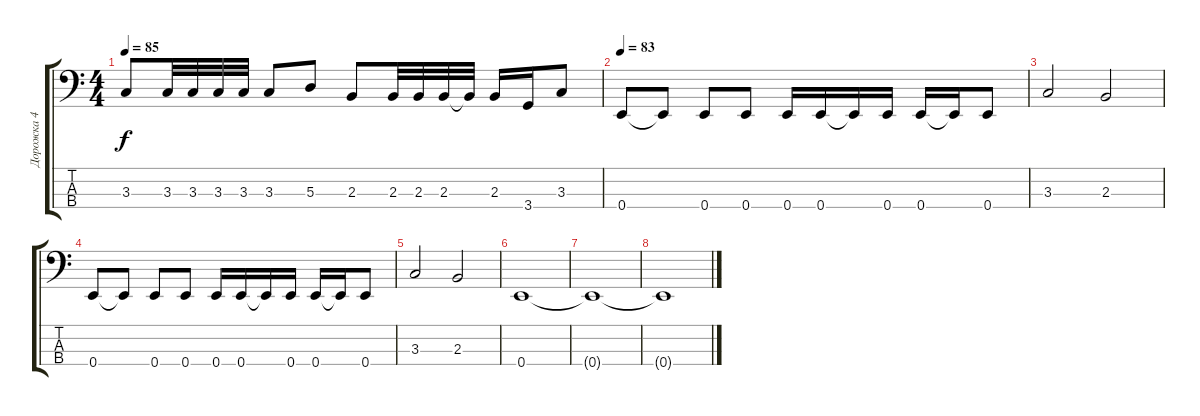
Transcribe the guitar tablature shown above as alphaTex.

\track ("Дорожка 4" "Дорожка 4") {instrument electricbassfinger}
\staff {score tabs}
\tuning (G2 D2 A1 E1) {hide}
\ts (4 4)
\tempo 85
\clef f4
\ks c
3.3.8{dy f} 3.3.32 3.3.32 3.3.32 3.3.32 3.3.8 5.3.8 2.3.8 2.3.32 2.3.32 2.3.32 2.3{t}.32 2.3.16 3.4.16 3.3.8 |
\tempo 83
0.4.8 0.4{t}.8 0.4.8 0.4.8 0.4.16 0.4.16 0.4{t}.16 0.4.16 0.4.16 0.4{t}.16 0.4.8 |
3.3.2 2.3.2 |
0.4.8 0.4{t}.8 0.4.8 0.4.8 0.4.16 0.4.16 0.4{t}.16 0.4.16 0.4.16 0.4{t}.16 0.4.8 |
3.3.2 2.3.2 |
0.4.1 |
0.4{t}.1 |
0.4{t}.1
